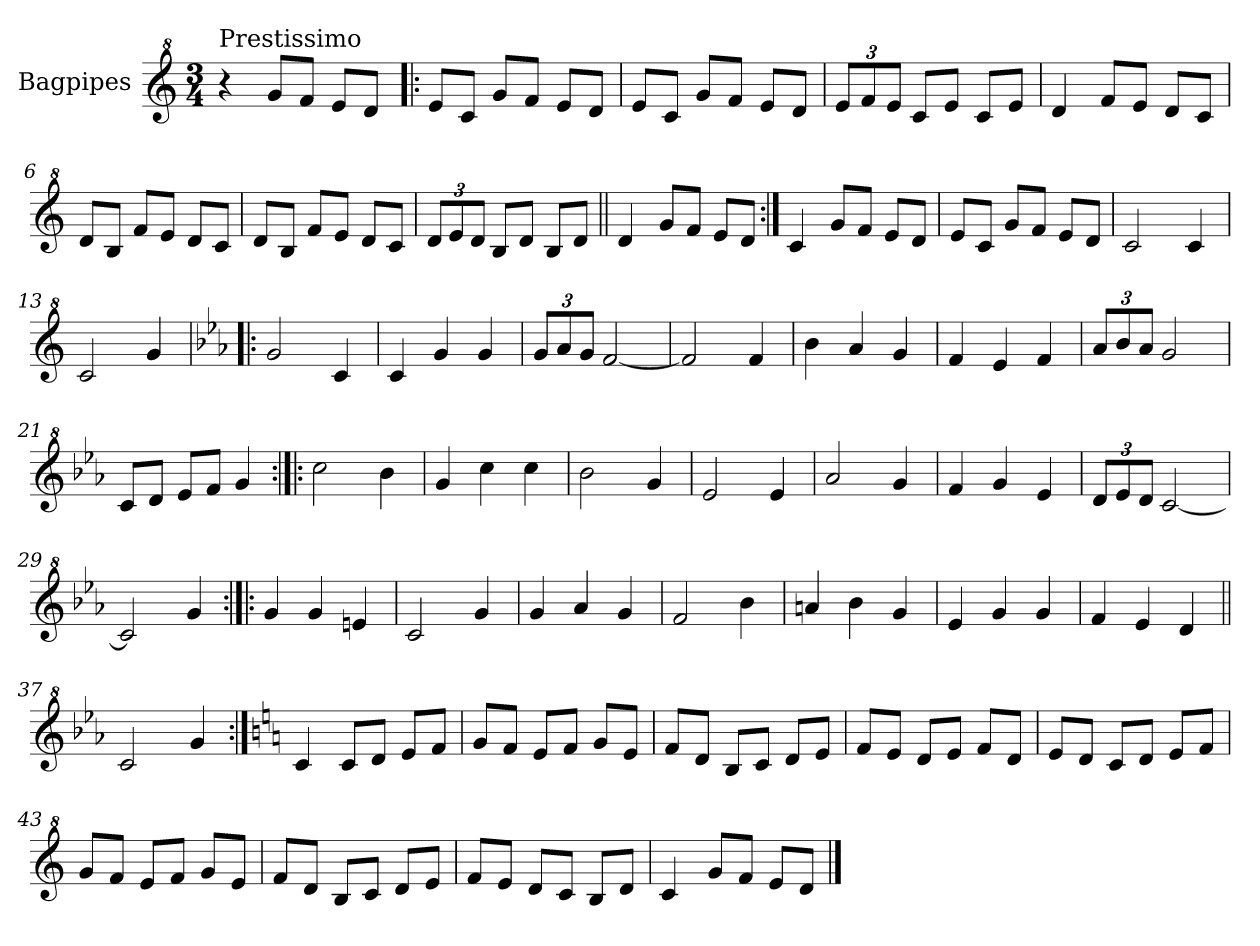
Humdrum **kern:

**kern
*part1
*staff1
*I"Bagpipes
*I'Bag
*clefG^2
*k[]
*C:
*M3/4
=1
!LO:TX:a:t=Prestissimo
4r
8gg/L
8ff/J
8ee/L
8dd/J
=2!|:
8ee/L
8cc/J
8gg/L
8ff/J
8ee/L
8dd/J
=3
8ee/L
8cc/J
8gg/L
8ff/J
8ee/L
8dd/J
=4
*Xbrackettup
12ee/L
12ff/
12ee/J
8cc/L
8ee/J
8cc/L
8ee/J
=5
4dd/
8ff/L
8ee/J
8dd/L
8cc/J
=6
8dd/L
8b/J
8ff/L
8ee/J
8dd/L
8cc/J
!!LO:LB:g=z
=7
8dd/L
8b/J
8ff/L
8ee/J
8dd/L
8cc/J
=8
12dd/L
12ee/
12dd/J
8b/L
8dd/J
8b/L
8dd/J
=9||
4dd/
8gg/L
8ff/J
8ee/L
8dd/J
=10:|!
4cc/
8gg/L
8ff/J
8ee/L
8dd/J
=11
8ee/L
8cc/J
8gg/L
8ff/J
8ee/L
8dd/J
=12
2cc/
4cc/
=13
2cc/
4gg/
=14!|:
*k[b-e-a-]
*E-:
2gg/
4cc/
!!LO:LB:g=z
=15
4cc/
4gg/
4gg/
=16
12gg/L
12aa-/
12gg/J
[2ff/
=17
2ff/]
4ff/
=18
4bb-\
4aa-/
4gg/
=19
4ff/
4ee-/
4ff/
=20
12aa-/L
12bb-/
12aa-/J
2gg/
=21
8cc/L
8dd/J
8ee-/L
8ff/J
4gg/
=22:|!|:
2ccc\
4bb-\
=23
4gg/
4ccc\
4ccc\
=24
2bb-\
4gg/
!!LO:LB:g=z
=25
2ee-/
4ee-/
=26
2aa-/
4gg/
=27
4ff/
4gg/
4ee-/
=28
12dd/L
12ee-/
12dd/J
[2cc/
=29
2cc/]
4gg/
=30:|!|:
4gg/
4gg/
4een/
=31
2cc/
4gg/
=32
4gg/
4aa-/
4gg/
=33
2ff/
4bb-\
=34
4aan/
4bb-\
4gg/
=35
4ee-/
4gg/
4gg/
!!LO:LB:g=z
=36
4ff/
4ee-/
4dd/
=37||
2cc/
4gg/
=38:|!
*k[]
*C:
4cc/
8cc/L
8dd/J
8ee/L
8ff/J
=39
8gg/L
8ff/J
8ee/L
8ff/J
8gg/L
8ee/J
=40
8ff/L
8dd/J
8b/L
8cc/J
8dd/L
8ee/J
=41
8ff/L
8ee/J
8dd/L
8ee/J
8ff/L
8dd/J
=42
8ee/L
8dd/J
8cc/L
8dd/J
8ee/L
8ff/J
!!LO:LB:g=z
=43
8gg/L
8ff/J
8ee/L
8ff/J
8gg/L
8ee/J
=44
8ff/L
8dd/J
8b/L
8cc/J
8dd/L
8ee/J
=45
8ff/L
8ee/J
8dd/L
8cc/J
8b/L
8dd/J
=46
4cc/
8gg/L
8ff/J
8ee/L
8dd/J
==
*-
